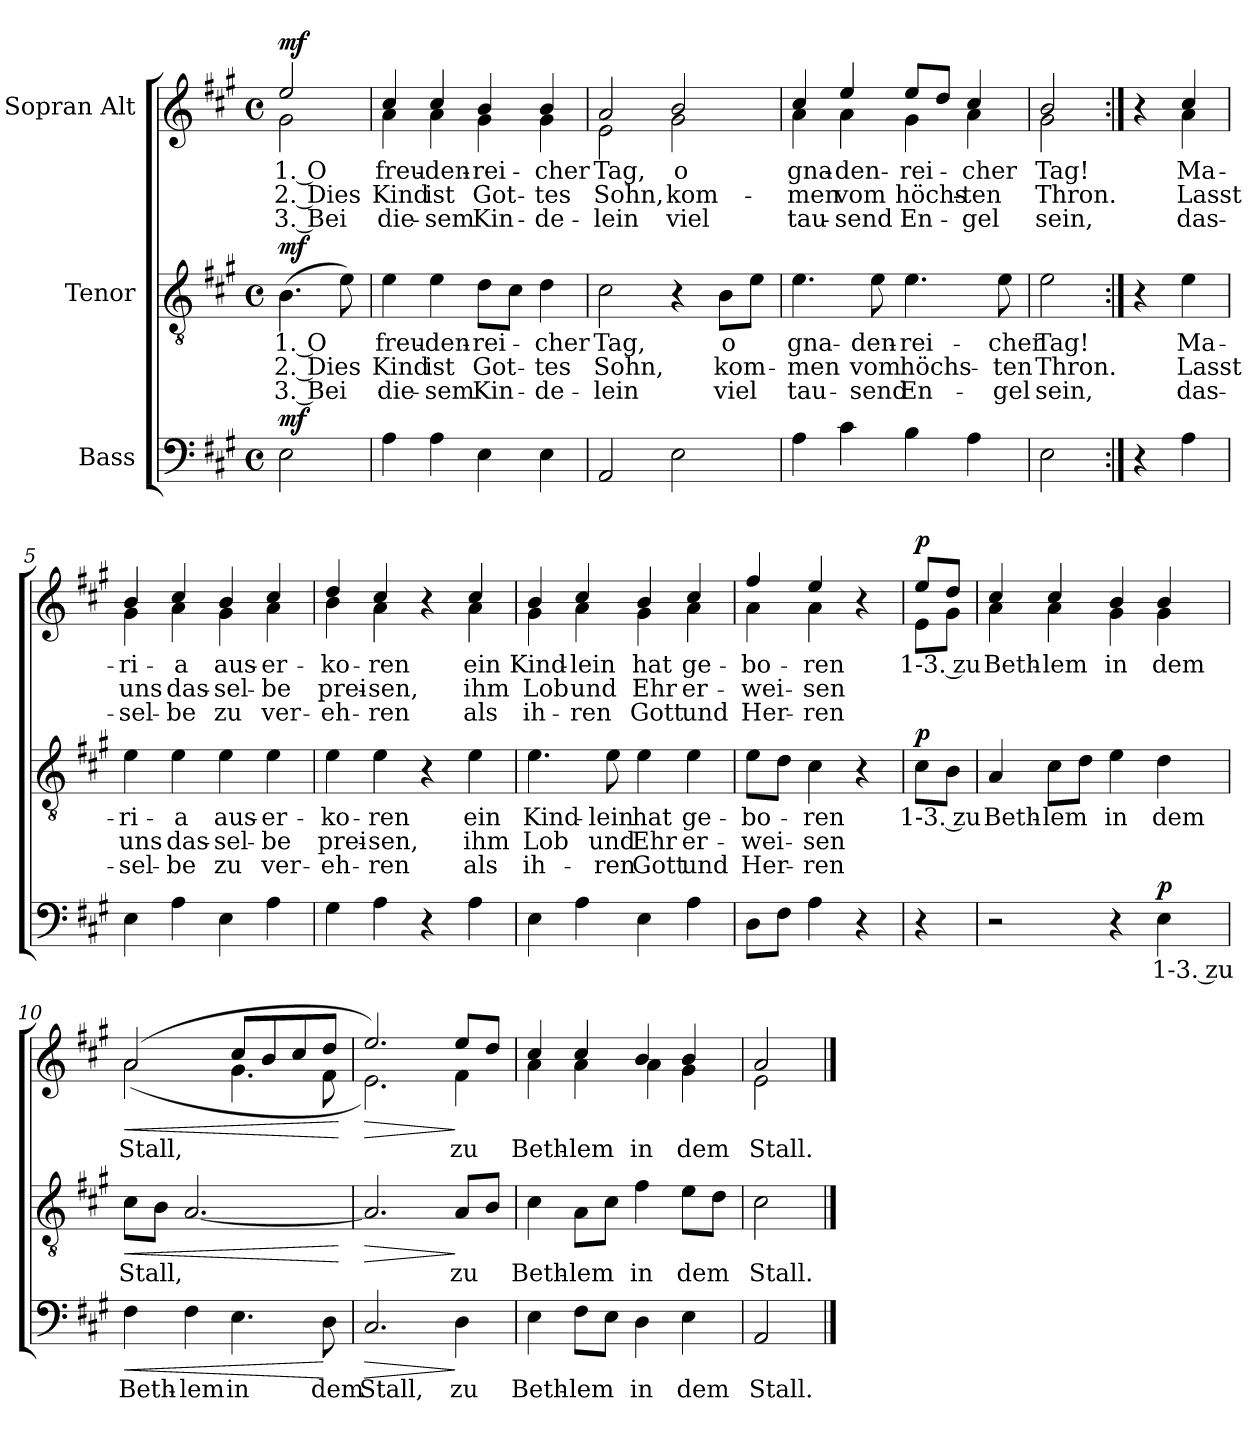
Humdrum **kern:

**kern	**text	**dynam	**kern	**text	**text	**text	**dynam	**kern	**text	**text	**text	**dynam
*part3	*part3	*part3	*part2	*part2	*part2	*part2	*part2	*part1	*part1	*part1	*part1	*part1
*staff3	*staff3	*staff3	*staff2	*staff2	*staff2	*staff2	*staff2	*staff1	*staff1	*staff1	*staff1	*staff1
*I"Bass	*	*	*I"Tenor	*	*	*	*	*I"Sopran Alt	*	*	*	*
*clefF4	*	*	*clefGv2	*	*	*	*	*clefG2	*	*	*	*
*k[f#c#g#]	*	*	*k[f#c#g#]	*	*	*	*	*k[f#c#g#]	*	*	*	*
*M4/4	*	*	*M4/4	*	*	*	*	*M4/4	*	*	*	*
*met(c)	*	*	*met(c)	*	*	*	*	*met(c)	*	*	*	*
=	=	=	=	=	=	=	=	=	=	=	=	=
!	!	!	!	!	!	!	!	!LO:TX:a:B:t=Mäßig bewegt	!	!	!	!
!	!	!LO:DY:a	!	!LO:LY:b	!LO:LY:b	!LO:LY:b	!LO:DY:a	!	!LO:LY:b	!LO:LY:b	!LO:LY:b	!LO:DY:a
*	*	*	*	*	*	*	*	*^	*	*	*	*
2E\	.	mf	(4.B\	1. O	2. Dies	3. Bei	mf	2ee/	2g#\	1. O	2. Dies	3. Bei	mf
.	.	.	8e\)	.	.	.	.	.	.	.	.	.	.
=1	=1	=1	=1	=1	=1	=1	=1	=1	=1	=1	=1	=1	=1
!	!	!	!	!LO:LY:b	!LO:LY:b	!LO:LY:b	!	!	!	!LO:LY:b	!LO:LY:b	!LO:LY:b	!
4A\	.	.	4e\	freu-	Kind	die-	.	4cc#/	4a\	freu-	Kind	die-	.
!	!	!	!	!LO:LY:b	!LO:LY:b	!LO:LY:b	!	!	!	!LO:LY:b	!LO:LY:b	!LO:LY:b	!
4A\	.	.	4e\	-den-	ist	-sem	.	4cc#/	4a\	-den-	ist	-sem	.
!	!	!	!	!LO:LY:b	!LO:LY:b	!LO:LY:b	!	!	!	!LO:LY:b	!LO:LY:b	!LO:LY:b	!
4E\	.	.	8d\L	-rei-	Got-	Kin-	.	4b/	4g#\	-rei-	Got-	Kin-	.
.	.	.	8c#\J	.	.	.	.	.	.	.	.	.	.
!	!	!	!	!LO:LY:b	!LO:LY:b	!LO:LY:b	!	!	!	!LO:LY:b	!LO:LY:b	!LO:LY:b	!
4E\	.	.	4d\	-cher	-tes	-de-	.	4b/	4g#\	-cher	-tes	-de-	.
=2	=2	=2	=2	=2	=2	=2	=2	=2	=2	=2	=2	=2	=2
!	!	!	!	!LO:LY:b	!LO:LY:b	!LO:LY:b	!	!	!	!LO:LY:b	!LO:LY:b	!LO:LY:b	!
2AA/	.	.	2c#\	Tag,	Sohn,	-lein	.	2a/	2e\	Tag,	Sohn,	-lein	.
!	!	!	!	!	!	!	!	!	!	!LO:LY:b	!LO:LY:b	!LO:LY:b	!
2E\	.	.	4r	.	.	.	.	2b/	2g#\	o	kom-	viel	.
!	!	!	!	!LO:LY:b	!LO:LY:b	!LO:LY:b	!	!	!	!	!	!	!
.	.	.	8B\L	o	kom-	viel	.	.	.	.	.	.	.
.	.	.	8e\J	.	.	.	.	.	.	.	.	.	.
=3	=3	=3	=3	=3	=3	=3	=3	=3	=3	=3	=3	=3	=3
!	!	!	!	!LO:LY:b	!LO:LY:b	!LO:LY:b	!	!	!	!LO:LY:b	!LO:LY:b	!LO:LY:b	!
4A\	.	.	4.e\	gna-	-men	tau-	.	4cc#/	4a\	gna-	-men	tau-	.
!	!	!	!	!	!	!	!	!	!	!LO:LY:b	!LO:LY:b	!LO:LY:b	!
4c#\	.	.	.	.	.	.	.	4ee/	4a\	-den-	vom	-send	.
!	!	!	!	!LO:LY:b	!LO:LY:b	!LO:LY:b	!	!	!	!	!	!	!
.	.	.	8e\	-den-	vom	-send	.	.	.	.	.	.	.
!	!	!	!	!LO:LY:b	!LO:LY:b	!LO:LY:b	!	!	!	!LO:LY:b	!LO:LY:b	!LO:LY:b	!
4B\	.	.	4.e\	-rei-	höchs-	En-	.	8ee/L	4g#\	-rei-	höchs-	En-	.
.	.	.	.	.	.	.	.	8dd/J	.	.	.	.	.
!	!	!	!	!	!	!	!	!	!	!LO:LY:b	!LO:LY:b	!LO:LY:b	!
4A\	.	.	.	.	.	.	.	4cc#/	4a\	-cher	-ten	-gel	.
!	!	!	!	!LO:LY:b	!LO:LY:b	!LO:LY:b	!	!	!	!	!	!	!
.	.	.	8e\	-cher	-ten	-gel	.	.	.	.	.	.	.
=4	=4	=4	=4	=4	=4	=4	=4	=4	=4	=4	=4	=4	=4
!	!	!	!	!LO:LY:b	!LO:LY:b	!LO:LY:b	!	!	!	!LO:LY:b	!LO:LY:b	!LO:LY:b	!
2E\	.	.	2e\	Tag!	Thron.	sein,	.	2b/	2g#\	Tag!	Thron.	sein,	.
!!LO:LB:g=z	!!
=4X1:|!	=4X1:|!	=4X1:|!	=4X1:|!	=4X1:|!	=4X1:|!	=4X1:|!	=4X1:|!	=4X1:|!	=4X1:|!	=4X1:|!	=4X1:|!	=4X1:|!	=4X1:|!
4r	.	.	4r	.	.	.	.	4r	4ryy	.	.	.	.
!	!	!	!	!LO:LY:b	!LO:LY:b	!LO:LY:b	!	!	!	!LO:LY:b	!LO:LY:b	!LO:LY:b	!
4A\	.	.	4e\	Ma-	Lasst	das-	.	4cc#/	4a\	Ma-	Lasst	das-	.
=5	=5	=5	=5	=5	=5	=5	=5	=5	=5	=5	=5	=5	=5
!	!	!	!	!LO:LY:b	!LO:LY:b	!LO:LY:b	!	!	!	!LO:LY:b	!LO:LY:b	!LO:LY:b	!
4E\	.	.	4e\	-ri-	uns	-sel-	.	4b/	4g#\	-ri-	uns	-sel-	.
!	!	!	!	!LO:LY:b	!LO:LY:b	!LO:LY:b	!	!	!	!LO:LY:b	!LO:LY:b	!LO:LY:b	!
4A\	.	.	4e\	-a	das-	-be	.	4cc#/	4a\	-a	das-	-be	.
!	!	!	!	!LO:LY:b	!LO:LY:b	!LO:LY:b	!	!	!	!LO:LY:b	!LO:LY:b	!LO:LY:b	!
4E\	.	.	4e\	aus-	-sel-	zu	.	4b/	4g#\	aus-	-sel-	zu	.
!	!	!	!	!LO:LY:b	!LO:LY:b	!LO:LY:b	!	!	!	!LO:LY:b	!LO:LY:b	!LO:LY:b	!
4A\	.	.	4e\	-er-	-be	ver-	.	4cc#/	4a\	-er-	-be	ver-	.
=6	=6	=6	=6	=6	=6	=6	=6	=6	=6	=6	=6	=6	=6
!	!	!	!	!LO:LY:b	!LO:LY:b	!LO:LY:b	!	!	!	!LO:LY:b	!LO:LY:b	!LO:LY:b	!
4G#\	.	.	4e\	-ko-	prei-	-eh-	.	4dd/	4b\	-ko-	prei-	-eh-	.
!	!	!	!	!LO:LY:b	!LO:LY:b	!LO:LY:b	!	!	!	!LO:LY:b	!LO:LY:b	!LO:LY:b	!
4A\	.	.	4e\	-ren	-sen,	-ren	.	4cc#/	4a\	-ren	-sen,	-ren	.
4r	.	.	4r	.	.	.	.	4r	4ryy	.	.	.	.
!	!	!	!	!LO:LY:b	!LO:LY:b	!LO:LY:b	!	!	!	!LO:LY:b	!LO:LY:b	!LO:LY:b	!
4A\	.	.	4e\	ein	ihm	als	.	4cc#/	4a\	ein	ihm	als	.
=7	=7	=7	=7	=7	=7	=7	=7	=7	=7	=7	=7	=7	=7
!	!	!	!	!LO:LY:b	!LO:LY:b	!LO:LY:b	!	!	!	!LO:LY:b	!LO:LY:b	!LO:LY:b	!
4E\	.	.	4.e\	Kind-	Lob	ih-	.	4b/	4g#\	Kind-	Lob	ih-	.
!	!	!	!	!	!	!	!	!	!	!LO:LY:b	!LO:LY:b	!LO:LY:b	!
4A\	.	.	.	.	.	.	.	4cc#/	4a\	-lein	und	-ren	.
!	!	!	!	!LO:LY:b	!LO:LY:b	!LO:LY:b	!	!	!	!	!	!	!
.	.	.	8e\	-lein	und	-ren	.	.	.	.	.	.	.
!	!	!	!	!LO:LY:b	!LO:LY:b	!LO:LY:b	!	!	!	!LO:LY:b	!LO:LY:b	!LO:LY:b	!
4E\	.	.	4e\	hat	Ehr	Gott	.	4b/	4g#\	hat	Ehr	Gott	.
!	!	!	!	!LO:LY:b	!LO:LY:b	!LO:LY:b	!	!	!	!LO:LY:b	!LO:LY:b	!LO:LY:b	!
4A\	.	.	4e\	ge-	er-	und	.	4cc#/	4a\	ge-	er-	und	.
=8	=8	=8	=8	=8	=8	=8	=8	=8	=8	=8	=8	=8	=8
!	!	!	!	!LO:LY:b	!LO:LY:b	!LO:LY:b	!	!	!	!LO:LY:b	!LO:LY:b	!LO:LY:b	!
8D\L	.	.	8e\L	-bo-	-wei-	Her-	.	4ff#/	4a\	-bo-	-wei-	Her-	.
8F#\J	.	.	8d\J	.	.	.	.	.	.	.	.	.	.
!	!	!	!	!LO:LY:b	!LO:LY:b	!LO:LY:b	!	!	!	!LO:LY:b	!LO:LY:b	!LO:LY:b	!
4A\	.	.	4c#\	-ren	-sen	-ren	.	4ee/	4a\	-ren	-sen	-ren	.
4r	.	.	4r	.	.	.	.	4r	4ryy	.	.	.	.
!!LO:LB:g=z	!!
=8X2	=8X2	=8X2	=8X2	=8X2	=8X2	=8X2	=8X2	=8X2	=8X2	=8X2	=8X2	=8X2	=8X2
!	!	!	!	!LO:LY:b	!	!	!LO:DY:a	!	!	!LO:LY:b	!	!	!LO:DY:a
4r	.	.	8c#\L	1-3. zu	.	.	p	8ee/L	8e\L	1-3. zu	.	.	p
.	.	.	8B\J	.	.	.	.	8dd/J	8g#\J	.	.	.	.
=9	=9	=9	=9	=9	=9	=9	=9	=9	=9	=9	=9	=9	=9
!	!	!	!	!LO:LY:b	!	!	!	!	!	!LO:LY:b	!	!	!
2r	.	.	4A/	Beth-	.	.	.	4cc#/	4a\	Beth-	.	.	.
!	!	!	!	!LO:LY:b	!	!	!	!	!	!LO:LY:b	!	!	!
.	.	.	8c#\L	-lem	.	.	.	4cc#/	4a\	-lem	.	.	.
.	.	.	8d\J	.	.	.	.	.	.	.	.	.	.
!	!	!	!	!LO:LY:b	!	!	!	!	!	!LO:LY:b	!	!	!
4r	.	.	4e\	in	.	.	.	4b/	4g#\	in	.	.	.
!	!LO:LY:b	!LO:DY:a	!	!LO:LY:b	!	!	!	!	!	!LO:LY:b	!	!	!
4E\	1-3. zu	p	4d\	dem	.	.	.	4b/	4g#\	dem	.	.	.
=10	=10	=10	=10	=10	=10	=10	=10	=10	=10	=10	=10	=10	=10
!	!LO:LY:b	!LO:HP:b	!	!LO:LY:b	!	!	!LO:HP:b	!	!	!LO:LY:b	!	!	!LO:HP:b
4F#\	Beth-	<	8c#\L	Stall,	.	.	<	(2a/	(2a\	Stall,	.	.	<
.	.	.	8B\J	.	.	.	.	.	.	.	.	.	.
!	!LO:LY:b	!	!	!	!	!	!	!	!	!	!	!	!
4F#\	-lem	.	[2.A/	.	.	.	.	.	.	.	.	.	.
!	!LO:LY:b	!	!	!	!	!	!	!	!	!	!	!	!
4.E\	in	.	.	.	.	.	.	8cc#/L	4.g#\	.	.	.	.
.	.	.	.	.	.	.	.	8b/	.	.	.	.	.
.	.	.	.	.	.	.	.	8cc#/	.	.	.	.	.
!	!LO:LY:b	!	!	!	!	!	!	!	!	!	!	!	!
8D\	dem	[	.	.	.	.	.	8dd/J	8f#\	.	.	.	.
*	*	*	*	*	*	*	*	*v	*v	*	*	*	*
.	.	.	.	.	.	.	[	.	.	.	.	[
=11	=11	=11	=11	=11	=11	=11	=11	=11	=11	=11	=11	=11
!	!LO:LY:b	!LO:HP:b	!	!	!	!	!LO:HP:b	!	!	!	!	!LO:HP:b
*	*	*	*	*	*	*	*	*^	*	*	*	*
2.C#/	Stall,	>	2.A/]	.	.	.	>	2.ee/)	2.e\)	.	.	.	>
!	!LO:LY:b	!	!	!LO:LY:b	!	!	!	!	!	!LO:LY:b	!	!	!
4D\	zu	]	8A/L	zu	.	.	]	8ee/L	4f#\	zu	.	.	]
.	.	.	8B/J	.	.	.	.	8dd/J	.	.	.	.	.
=12	=12	=12	=12	=12	=12	=12	=12	=12	=12	=12	=12	=12	=12
!	!LO:LY:b	!	!	!LO:LY:b	!	!	!	!	!	!LO:LY:b	!	!	!
4E\	Beth-	.	4c#\	Beth-	.	.	.	4cc#/	4a\	Beth-	.	.	.
!	!LO:LY:b	!	!	!LO:LY:b	!	!	!	!	!	!LO:LY:b	!	!	!
8F#\L	-lem	.	8A\L	-lem	.	.	.	4cc#/	4a\	-lem	.	.	.
8E\J	.	.	8c#\J	.	.	.	.	.	.	.	.	.	.
!	!LO:LY:b	!	!	!LO:LY:b	!	!	!	!	!	!LO:LY:b	!	!	!
4D\	in	.	4f#\	in	.	.	.	4b/	4a\	in	.	.	.
!	!LO:LY:b	!	!	!LO:LY:b	!	!	!	!	!	!LO:LY:b	!	!	!
4E\	dem	.	8e\L	dem	.	.	.	4b/	4g#\	dem	.	.	.
.	.	.	8d\J	.	.	.	.	.	.	.	.	.	.
=13	=13	=13	=13	=13	=13	=13	=13	=13	=13	=13	=13	=13	=13
!	!LO:LY:b	!	!	!LO:LY:b	!	!	!	!	!	!LO:LY:b	!	!	!
2AA/	Stall.	.	2c#\	Stall.	.	.	.	2a/	2e\	Stall.	.	.	.
*	*	*	*	*	*	*	*	*v	*v	*	*	*	*
==	==	==	==	==	==	==	==	==	==	==	==	==
*-	*-	*-	*-	*-	*-	*-	*-	*-	*-	*-	*-	*-
